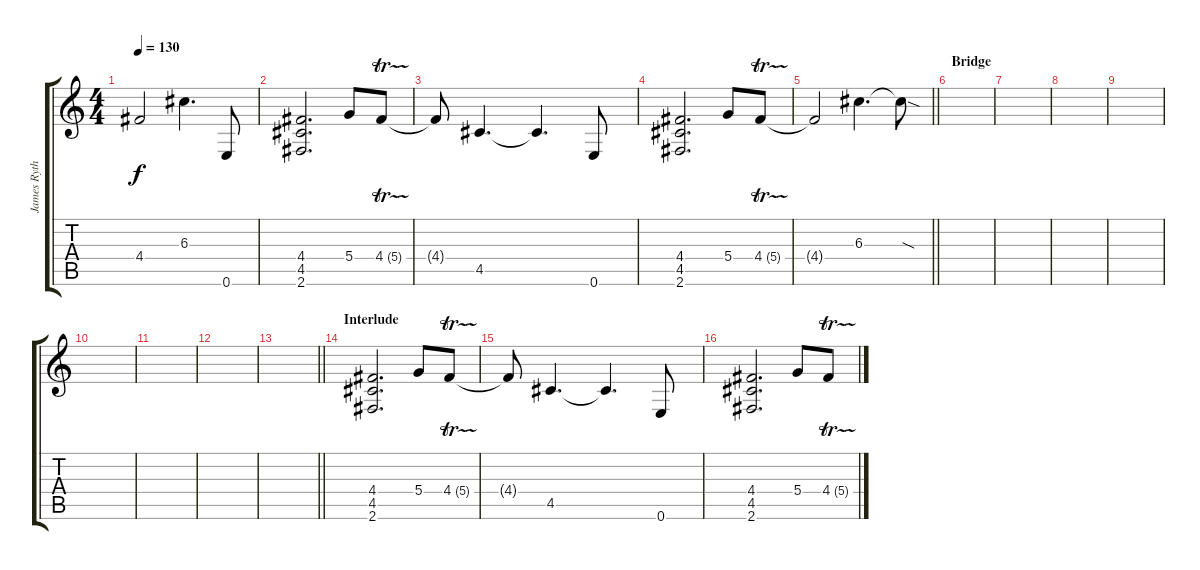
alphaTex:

\track ("James Ryth." "James Ryth") {instrument distortionguitar}
\staff {score tabs}
\tuning (E4 B3 G3 D3 A2 E2) {hide}
\ts (4 4)
\tempo 130
\clef g2
\ks c
4.4{t}.2{dy f} 6.3.4{d} 0.6.8 |
(4.4 4.5 2.6).2{d} 5.4.8 4.4{tr (5 32)}.8 |
4.4{t}.8 4.5.4{d} 4.5{t}.4{d} 0.6.8 |
(4.4 4.5 2.6).2{d} 5.4.8 4.4{tr (5 32)}.8 |
\barLineRight lightlight
4.4{t}.2 6.3.4{d} 6.3{sod t}.8 |
\section ("" "Bridge")
|
|
|
|
|
|
|
\barLineRight lightlight
|
\section ("" "Interlude")
(4.4 4.5 2.6).2{d} 5.4.8 4.4{tr (5 32)}.8 |
4.4{t}.8 4.5.4{d} 4.5{t}.4{d} 0.6.8 |
(4.4 4.5 2.6).2{d} 5.4.8 4.4{tr (5 32)}.8
